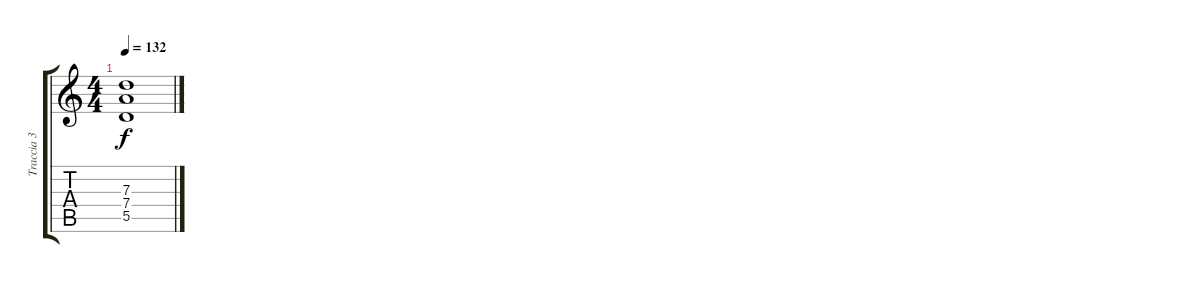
\track ("Traccia 3" "Traccia 3") {instrument distortionguitar}
\staff {score tabs}
\tuning (E4 B3 G3 D3 A2 E2) {hide}
\ts (4 4)
\tempo 132
\clef g2
\ks c
(7.3{t} 7.4{t} 5.5{t}).1{dy f}
